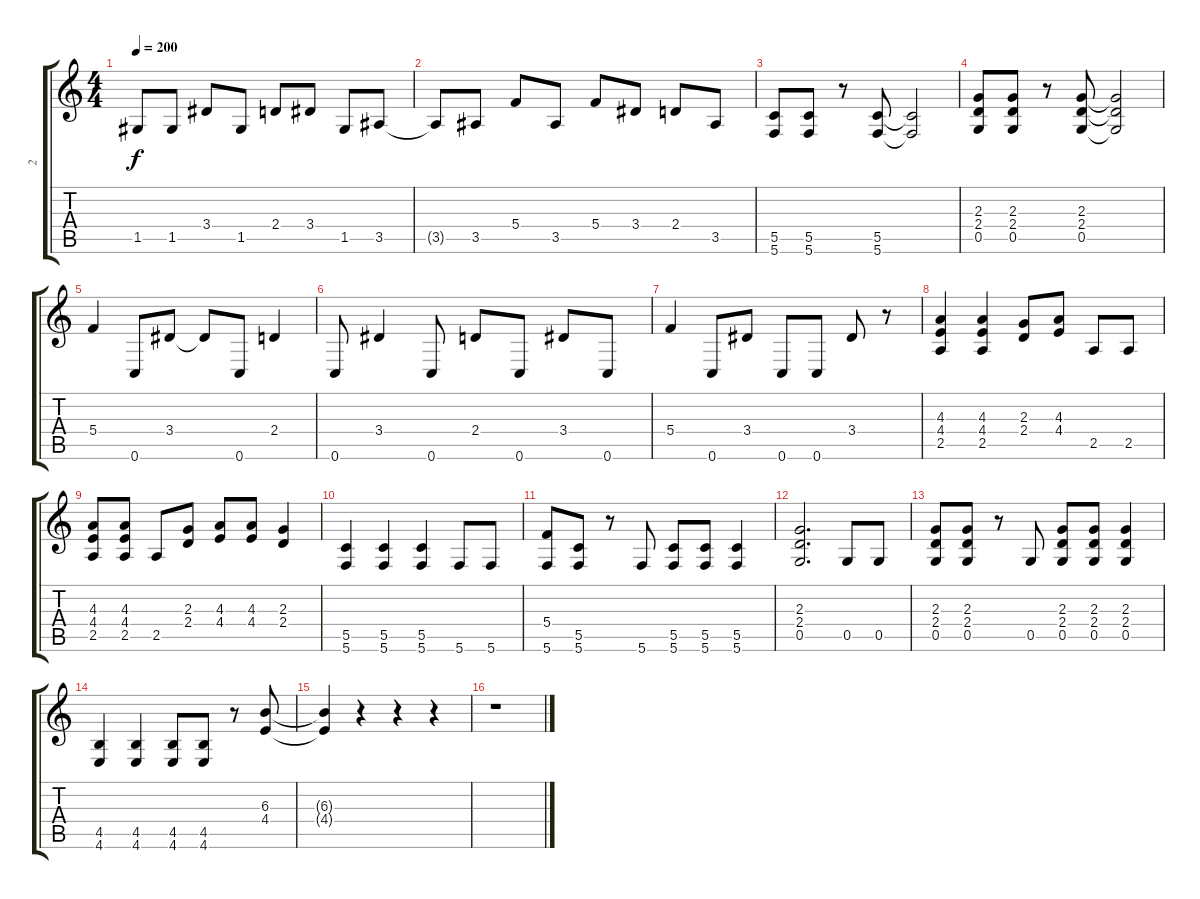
\track ("2" "2") {instrument acousticguitarsteel}
\staff {score tabs}
\tuning (D4 A3 F3 C3 G2 C2) {hide}
\ts (4 4)
\tempo 200
\clef g2
\ks c
1.5.8{dy f} 1.5.8 3.4.8 1.5.8 2.4.8 3.4.8 1.5.8 3.5.8 |
3.5{t}.8 3.5.8 5.4.8 3.5.8 5.4.8 3.4.8 2.4.8 3.5.8 |
(5.5 5.6).8 (5.5 5.6).8 r.8 (5.5 5.6).8 (5.5{t} 5.6{t}).2 |
(2.3 2.4 0.5).8 (2.3 2.4 0.5).8 r.8 (2.3 2.4 0.5).8 (2.3{t} 2.4{t} 0.5{t}).2 |
5.4.4 0.6.8 3.4.8 3.4{t}.8 0.6.8 2.4.4 |
0.6.8 3.4.4 0.6.8 2.4.8 0.6.8 3.4.8 0.6.8 |
5.4.4 0.6.8 3.4.8 0.6.8 0.6.8 3.4.8 r.8 |
(4.3 4.4 2.5).4 (4.3 4.4 2.5).4 (2.3 2.4).8 (4.3 4.4).8 2.5.8 2.5.8 |
(4.3 4.4 2.5).8 (4.3 4.4 2.5).8 2.5.8 (2.3 2.4).8 (4.3 4.4).8 (4.3 4.4).8 (2.3 2.4).4 |
(5.5 5.6).4 (5.5 5.6).4 (5.5 5.6).4 5.6.8 5.6.8 |
(5.4 5.6).8 (5.5 5.6).8 r.8 5.6.8 (5.5 5.6).8 (5.5 5.6).8 (5.5 5.6).4 |
(2.3 2.4 0.5).2{d} 0.5.8 0.5.8 |
(2.3 2.4 0.5).8 (2.3 2.4 0.5).8 r.8 0.5.8 (2.3 2.4 0.5).8 (2.3 2.4 0.5).8 (2.3 2.4 0.5).4 |
(4.5 4.6).4 (4.5 4.6).4 (4.5 4.6).8 (4.5 4.6).8 r.8 (6.3 4.4).8 |
(6.3{t} 4.4{t}).4 r.4 r.4 r.4 |
r.1
